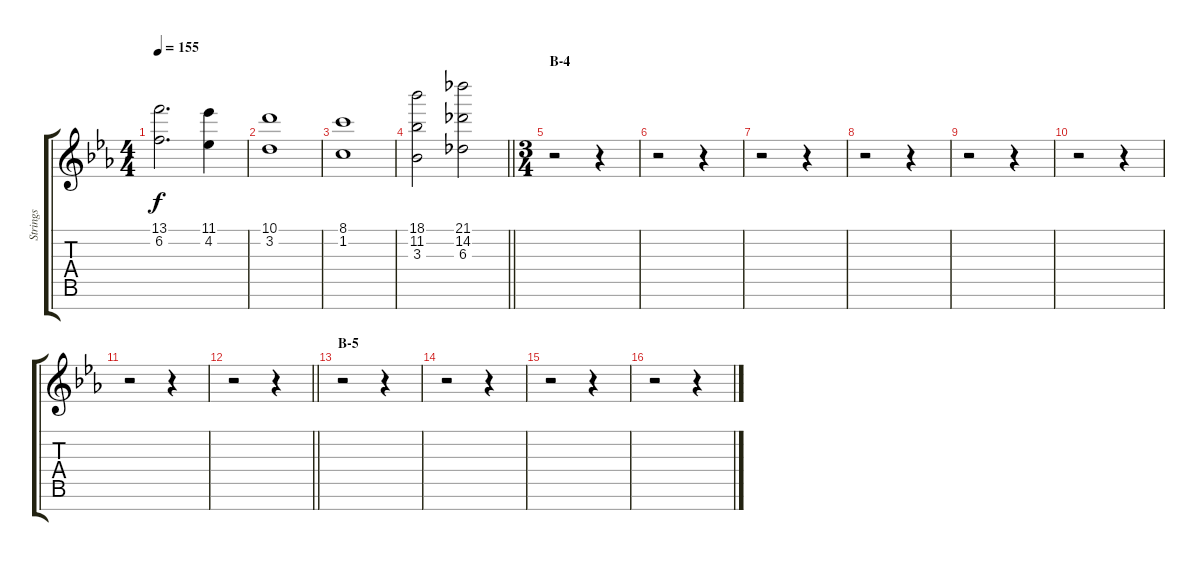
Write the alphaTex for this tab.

\track ("Strings" "Strings") {instrument stringensemble1}
\staff {score tabs}
\tuning (E5 B4 G4 D4 A3 E3 B2) {hide}
\ts (4 4)
\tempo 155
\clef g2
\ks eb
(13.1 6.2).2{d dy f} (11.1 4.2).4 |
(10.1 3.2).1 |
(8.1 1.2).1 |
\barLineRight lightlight
(18.1 11.2 3.3).2 (21.1 14.2 6.3).2 |
\ts (3 4)
\section ("" "B-4")
r.2 r.4 |
r.2 r.4 |
r.2 r.4 |
r.2 r.4 |
r.2 r.4 |
r.2 r.4 |
r.2 r.4 |
\barLineRight lightlight
r.2 r.4 |
\section ("" "B-5")
r.2 r.4 |
r.2 r.4 |
r.2 r.4 |
r.2 r.4
